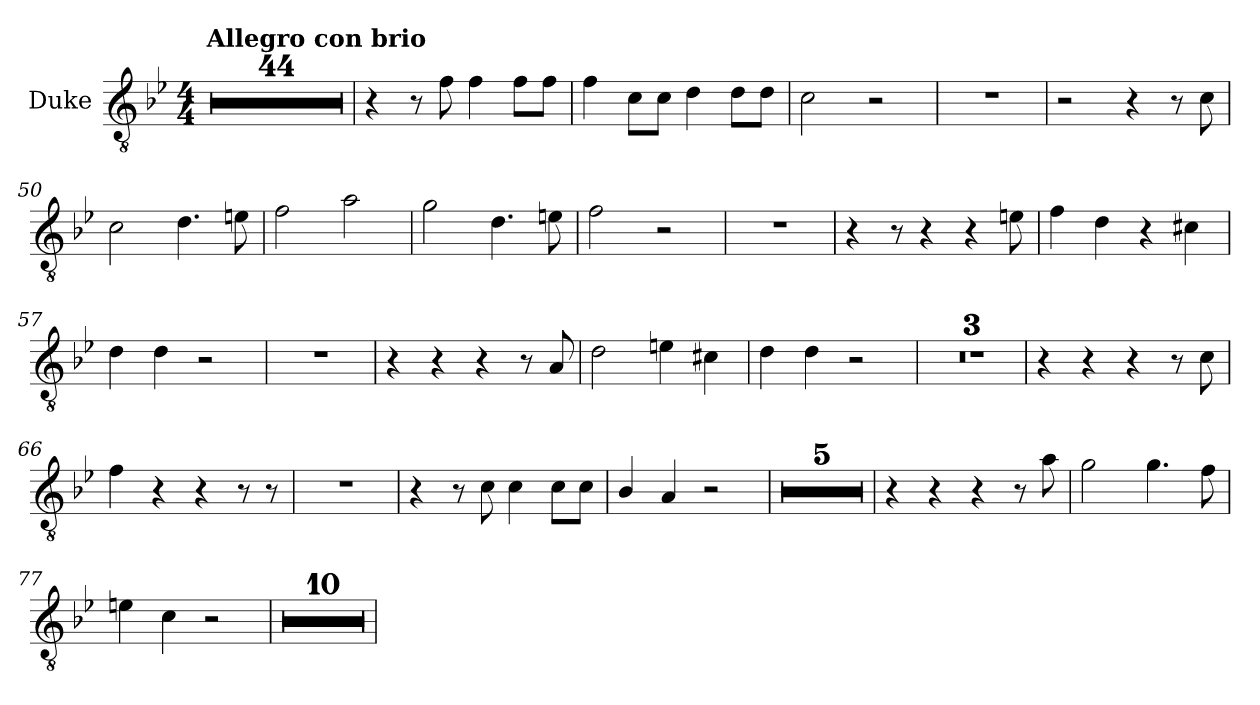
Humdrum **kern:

**kern
*part1
*staff1
*I"Duke
*I'Duke
*clefGv2
*ITrd1c2
*k[b-e-a-d-]
*A-:
*M4/4
*MM224
=1
!LO:TX:a:B:t=Allegro con brio
1r
=2
1r
=3
1r
=4
1r
=5
1r
=6
1r
!!LO:PB:g=z
=7
1r
=8
1r
=9
1r
=10
1r
=11
1r
!!LO:PB:g=z
=12
1r
=13
1r
=14
1r
=15
1r
!!LO:PB:g=z
=16
1r
=17
1r
=18
1r
=19
1r
!!LO:PB:g=z
=20
1r
=21
1r
=22
1r
=23
1r
!!LO:PB:g=z
=24
1r
=25
1r
=26
1r
=27
1r
=28
1r
!!LO:PB:g=z
=29
1r
=30
1r
=31
1r
=32
1r
!!LO:PB:g=z
=33
1r
=34
1r
=35
1r
=36
1r
=37
1r
!!LO:PB:g=z
=38
1r
=39
1r
=40
1r
=41
1r
=42
1r
=43
1r
!!LO:PB:g=z
=44
1r
=45
4r
8r
8e-\
4e-\
8e-\L
8e-\J
=46
4e-\
8B-\L
8B-\J
4c\
8c\L
8c\J
=47
2B-\
2r
=48
1r
=49
2r
4r
8r
8B-\
=50
2B-\
4.c\
8dn\
!!LO:PB:g=z
=51
2e-\
2g\
=52
2f\
4.c\
8dn\
=53
2e-\
2r
=54
1r
=55
4r
8r
4r
4r
8dn\
=56
4e-\
4c\
4r
4Bn\
=57
4c\
4c\
2r
!!LO:PB:g=z
=58
1r
=59
4r
4r
4r
8r
8G/
=60
2c\
4dn\
4Bn\
=61
4c\
4c\
2r
=62
1r
!!LO:PB:g=z
=63
1r
=64
1r
=65
4r
4r
4r
8r
8B-\
=66
4e-\
4r
4r
8r
8r
=67
1r
!!LO:PB:g=z
=68
4r
8r
8B-\
4B-\
8B-\L
8B-\J
=69
4A-/
4G/
2r
=70
1r
=71
1r
=72
1r
=73
1r
=74
1r
!!LO:PB:g=z
=75
4r
4r
4r
8r
8g\
=76
2f\
4.f\
8e-\
=77
4dn\
4B-\
2r
=78
1r
=79
1r
=80
1r
=81
1r
=82
1r
!!LO:PB:g=z
=83
1r
=84
1r
=85
1r
=86
1r
=87
1r
=
*-
